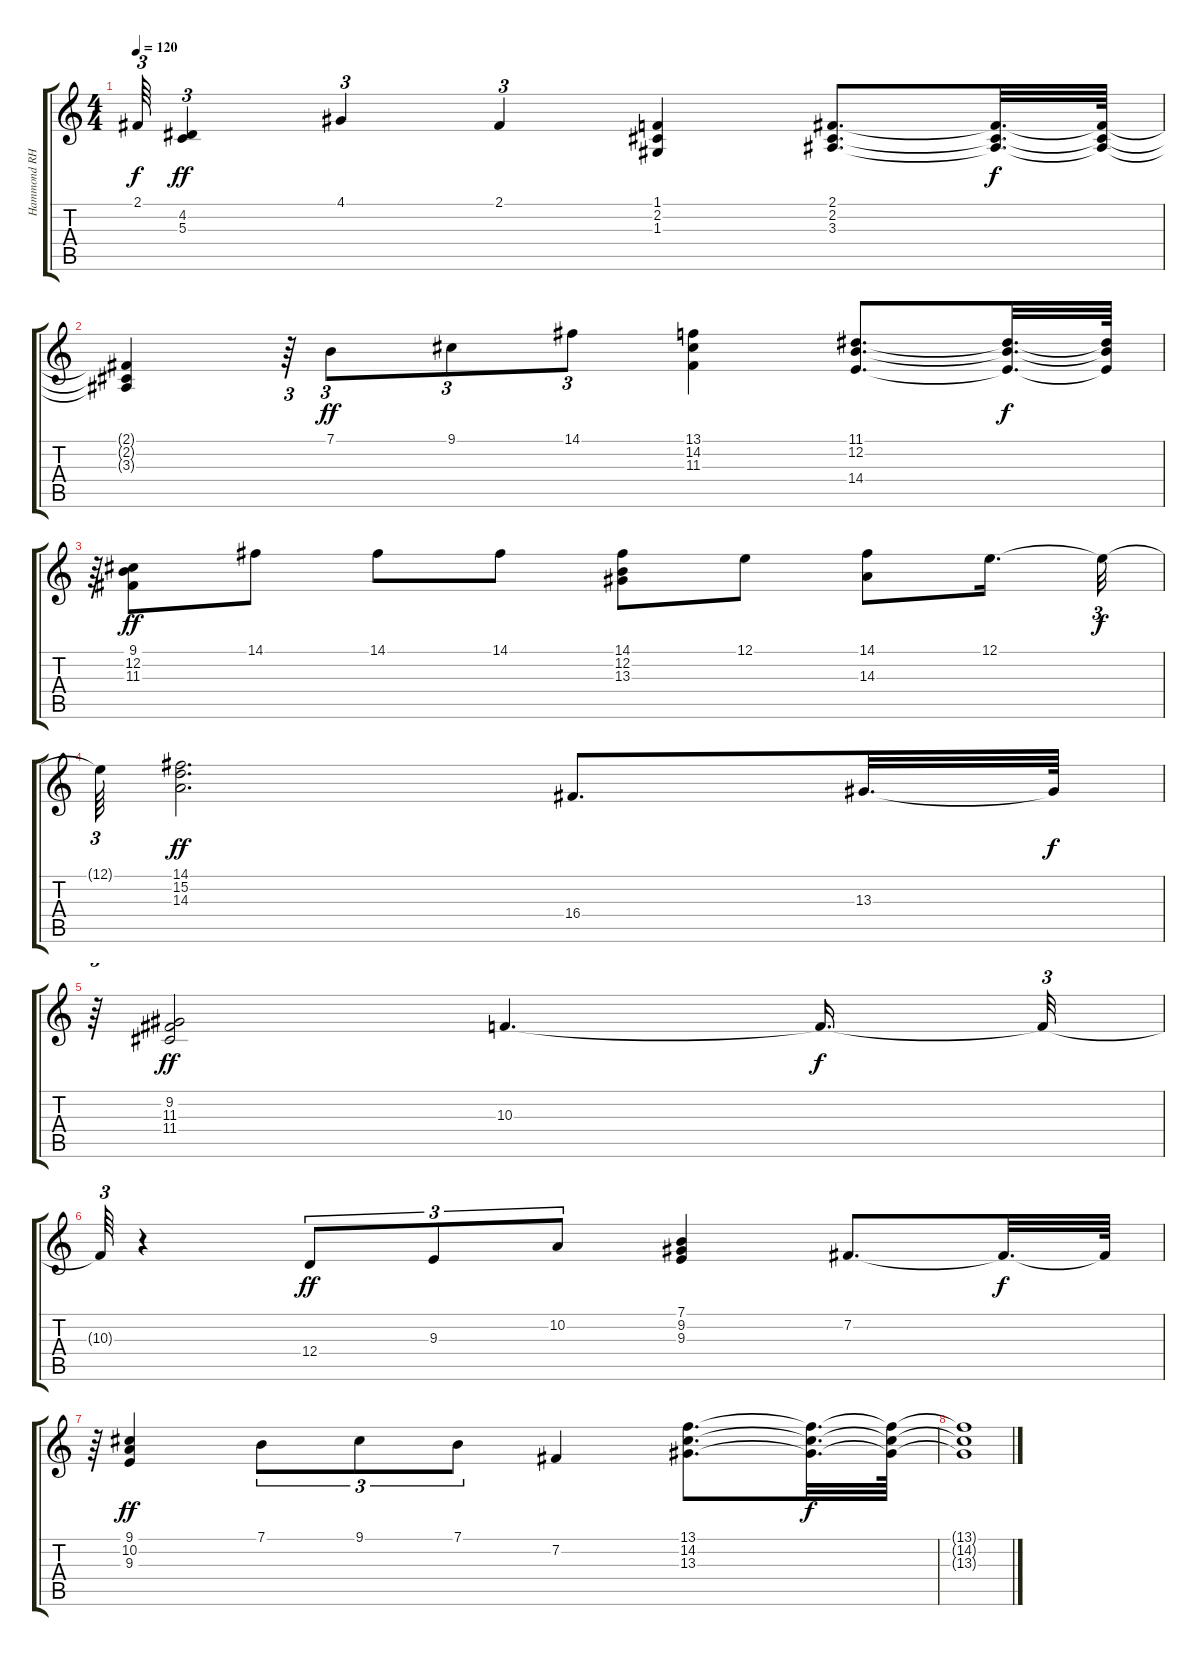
\track ("Hammond RH" "Hammond RH") {instrument musicbox}
\staff {score tabs}
\tuning (E4 B3 G3 D3 A2 E2) {hide}
\ts (4 4)
\tempo 120
\clef g2
\ks c
2.1{t}.64{tu (3 2) dy f} (4.2 5.3).4{tu (3 2) dy ff} 4.1.4{tu (3 2)} 2.1.4{tu (3 2)} (1.1 2.2 1.3).4 (2.1 2.2 3.3).8{d} (2.1{t} 2.2{t} 3.3{t}).32{d dy f} (2.1{t} 2.2{t} 3.3{t}).64 |
(2.1{t} 2.2{t} 3.3{t}).4 r.64{tu (3 2)} 7.1.8{tu (3 2) dy ff} 9.1.8{tu (3 2)} 14.1.8{tu (3 2)} (13.1 14.2 11.3).4 (11.1 12.2 14.4).8{d} (11.1{t} 12.2{t} 14.4{t}).32{d dy f} (11.1{t} 12.2{t} 14.4{t}).64 |
r.64{tu (3 2)} (9.1 12.2 11.3).8{dy ff} 14.1.8 14.1.8 14.1.8 (14.1 12.2 13.3).8 12.1.8 (14.1 14.3).8 12.1.16{d} 12.1{t}.32{tu (3 2) dy f} |
12.1{t}.64{tu (3 2)} (14.1 15.2 14.3).2{d dy ff} 16.4.8{d} 13.3.32{d} 13.3{t}.64{dy f} |
r.64{tu (3 2)} (9.2 11.3 11.4).2{dy ff} 10.3.4{d} 10.3{t}.16{d dy f} 10.3{t}.32{tu (3 2)} |
10.3{t}.64{tu (3 2)} r.4 12.4.8{tu (3 2) dy ff} 9.3.8{tu (3 2)} 10.2.8{tu (3 2)} (7.1 9.2 9.3).4 7.2.8{d} 7.2{t}.32{d dy f} 7.2{t}.64 |
r.64{tu (3 2)} (9.1 10.2 9.3).4{dy ff} 7.1.8{tu (3 2)} 9.1.8{tu (3 2)} 7.1.8{tu (3 2)} 7.2.4 (13.1 14.2 13.3).8{d} (13.1{t} 14.2{t} 13.3{t}).32{d dy f} (13.1{t} 14.2{t} 13.3{t}).64 |
(13.1{t} 14.2{t} 13.3{t}).1
